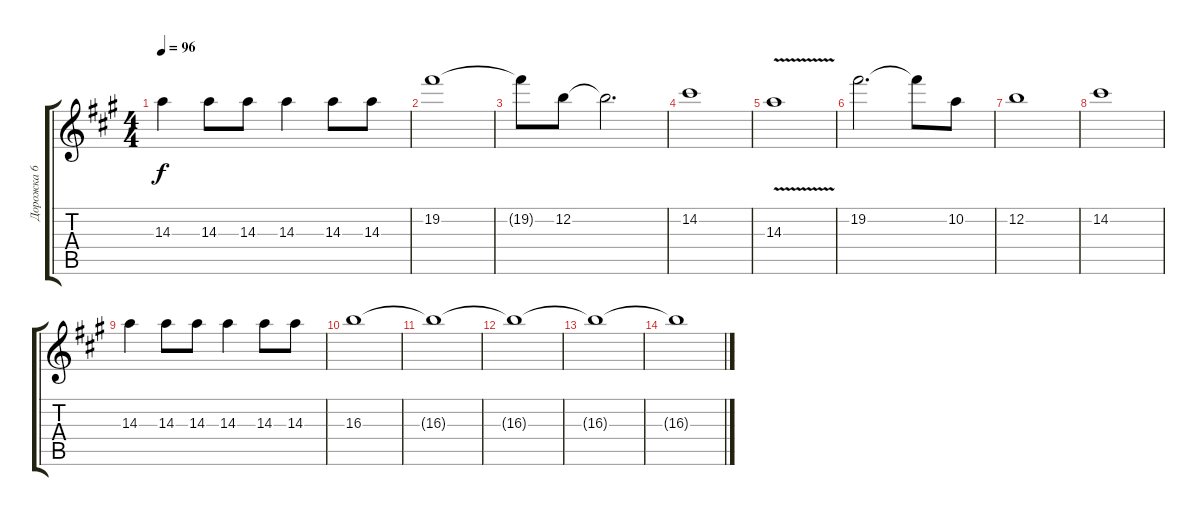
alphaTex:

\track ("Дорожка 6" "Дорожка 6") {solo instrument distortionguitar}
\staff {score tabs}
\tuning (E4 B3 G3 D3 A2 E2) {hide}
\ts (4 4)
\tempo 96
\clef g2
\ks f#minor
14.3.4{dy f} 14.3.8 14.3.8 14.3.4 14.3.8 14.3.8 |
19.2.1 |
19.2{t}.8 12.2.8 12.2{t}.2{d} |
14.2.1 |
14.3{v}.1 |
19.2.2{d} 19.2{t}.8 10.2.8 |
12.2.1 |
14.2.1 |
14.3.4 14.3.8 14.3.8 14.3.4 14.3.8 14.3.8 |
16.3.1 |
16.3{t}.1 |
16.3{t}.1{volume 1} |
16.3{t}.1 |
16.3{t}.1
